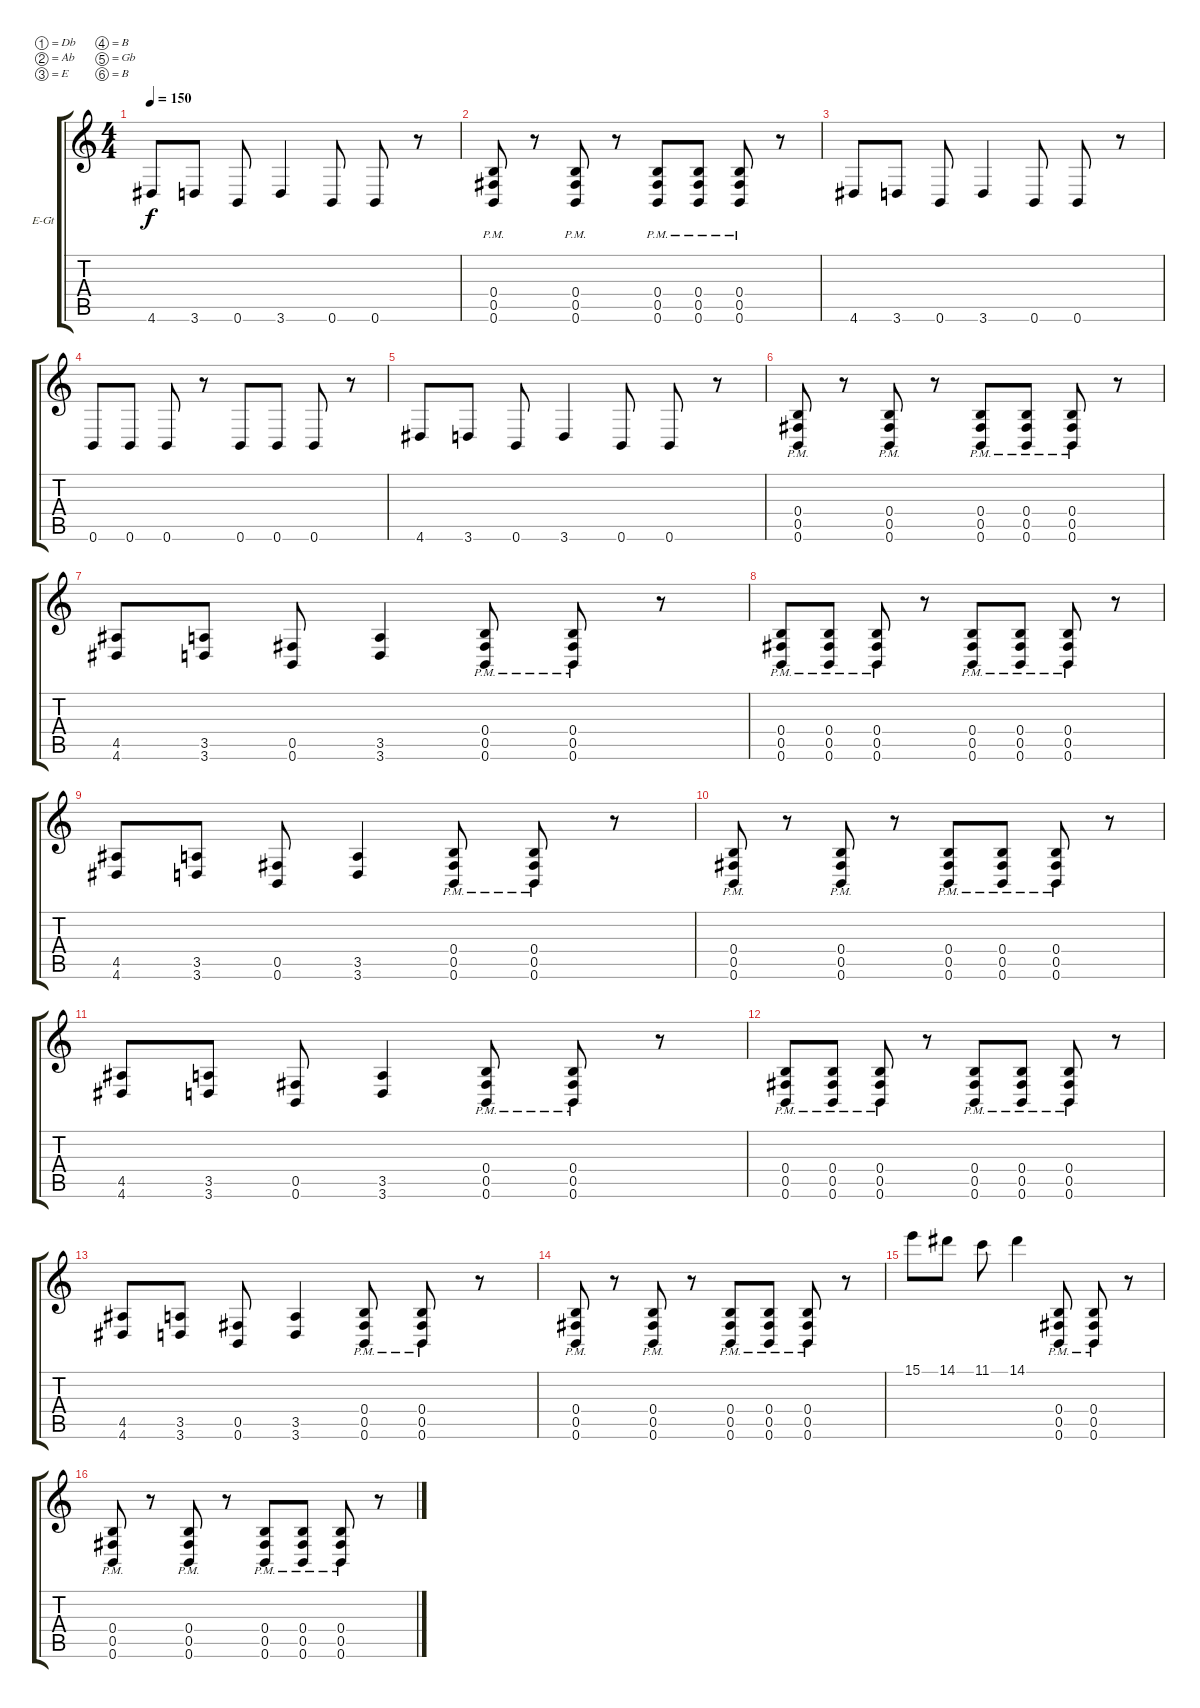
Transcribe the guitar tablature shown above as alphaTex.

\bracketExtendMode groupsimilarinstruments
\firstSystemTrackNameOrientation horizontal
\otherSystemsTrackNameOrientation horizontal
\track ("Гитара" "E-Gt") {instrument distortionguitar}
\staff {score tabs}
\tuning (Db4 Ab3 E3 B2 Gb2 B1)
\ts (4 4)
\tempo 150
\clef g2
\ks c
4.6.8{dy f} 3.6.8 0.6.8 3.6.4 0.6.8 0.6.8 r.8 |
(0.4{pm} 0.5{pm} 0.6{pm}).8 r.8 (0.4{pm} 0.5{pm} 0.6{pm}).8 r.8 (0.4{pm} 0.5{pm} 0.6{pm}).8 (0.4{pm} 0.5{pm} 0.6{pm}).8 (0.4{pm} 0.5{pm} 0.6{pm}).8 r.8 |
4.6.8 3.6.8 0.6.8 3.6.4 0.6.8 0.6.8 r.8 |
0.6.8 0.6.8 0.6.8 r.8 0.6.8 0.6.8 0.6.8 r.8 |
4.6.8 3.6.8 0.6.8 3.6.4 0.6.8 0.6.8 r.8 |
(0.4{pm} 0.5{pm} 0.6{pm}).8 r.8 (0.4{pm} 0.5{pm} 0.6{pm}).8 r.8 (0.4{pm} 0.5{pm} 0.6{pm}).8 (0.4{pm} 0.5{pm} 0.6{pm}).8 (0.4{pm} 0.5{pm} 0.6{pm}).8 r.8 |
(4.5 4.6).8 (3.5 3.6).8 (0.5 0.6).8 (3.5 3.6).4 (0.4{pm} 0.5{pm} 0.6{pm}).8 (0.4{pm} 0.5{pm} 0.6{pm}).8 r.8 |
(0.4{pm} 0.5{pm} 0.6{pm}).8 (0.4{pm} 0.5{pm} 0.6{pm}).8 (0.4{pm} 0.5{pm} 0.6{pm}).8 r.8 (0.4{pm} 0.5{pm} 0.6{pm}).8 (0.4{pm} 0.5{pm} 0.6{pm}).8 (0.4{pm} 0.5{pm} 0.6{pm}).8 r.8 |
(4.5 4.6).8 (3.5 3.6).8 (0.5 0.6).8 (3.5 3.6).4 (0.4{pm} 0.5{pm} 0.6{pm}).8 (0.4{pm} 0.5{pm} 0.6{pm}).8 r.8 |
(0.4{pm} 0.5{pm} 0.6{pm}).8 r.8 (0.4{pm} 0.5{pm} 0.6{pm}).8 r.8 (0.4{pm} 0.5{pm} 0.6{pm}).8 (0.4{pm} 0.5{pm} 0.6{pm}).8 (0.4{pm} 0.5{pm} 0.6{pm}).8 r.8 |
(4.5 4.6).8 (3.5 3.6).8 (0.5 0.6).8 (3.5 3.6).4 (0.4{pm} 0.5{pm} 0.6{pm}).8 (0.4{pm} 0.5{pm} 0.6{pm}).8 r.8 |
(0.4{pm} 0.5{pm} 0.6{pm}).8 (0.4{pm} 0.5{pm} 0.6{pm}).8 (0.4{pm} 0.5{pm} 0.6{pm}).8 r.8 (0.4{pm} 0.5{pm} 0.6{pm}).8 (0.4{pm} 0.5{pm} 0.6{pm}).8 (0.4{pm} 0.5{pm} 0.6{pm}).8 r.8 |
(4.5 4.6).8 (3.5 3.6).8 (0.5 0.6).8 (3.5 3.6).4 (0.4{pm} 0.5{pm} 0.6{pm}).8 (0.4{pm} 0.5{pm} 0.6{pm}).8 r.8 |
(0.4{pm} 0.5{pm} 0.6{pm}).8 r.8 (0.4{pm} 0.5{pm} 0.6{pm}).8 r.8 (0.4{pm} 0.5{pm} 0.6{pm}).8 (0.4{pm} 0.5{pm} 0.6{pm}).8 (0.4{pm} 0.5{pm} 0.6{pm}).8 r.8 |
15.1.8 14.1.8 11.1.8 14.1.4 (0.4{pm} 0.5{pm} 0.6{pm}).8 (0.4{pm} 0.5{pm} 0.6{pm}).8 r.8 |
(0.4{pm} 0.5{pm} 0.6{pm}).8 r.8 (0.4{pm} 0.5{pm} 0.6{pm}).8 r.8 (0.4{pm} 0.5{pm} 0.6{pm}).8 (0.4{pm} 0.5{pm} 0.6{pm}).8 (0.4{pm} 0.5{pm} 0.6{pm}).8 r.8
